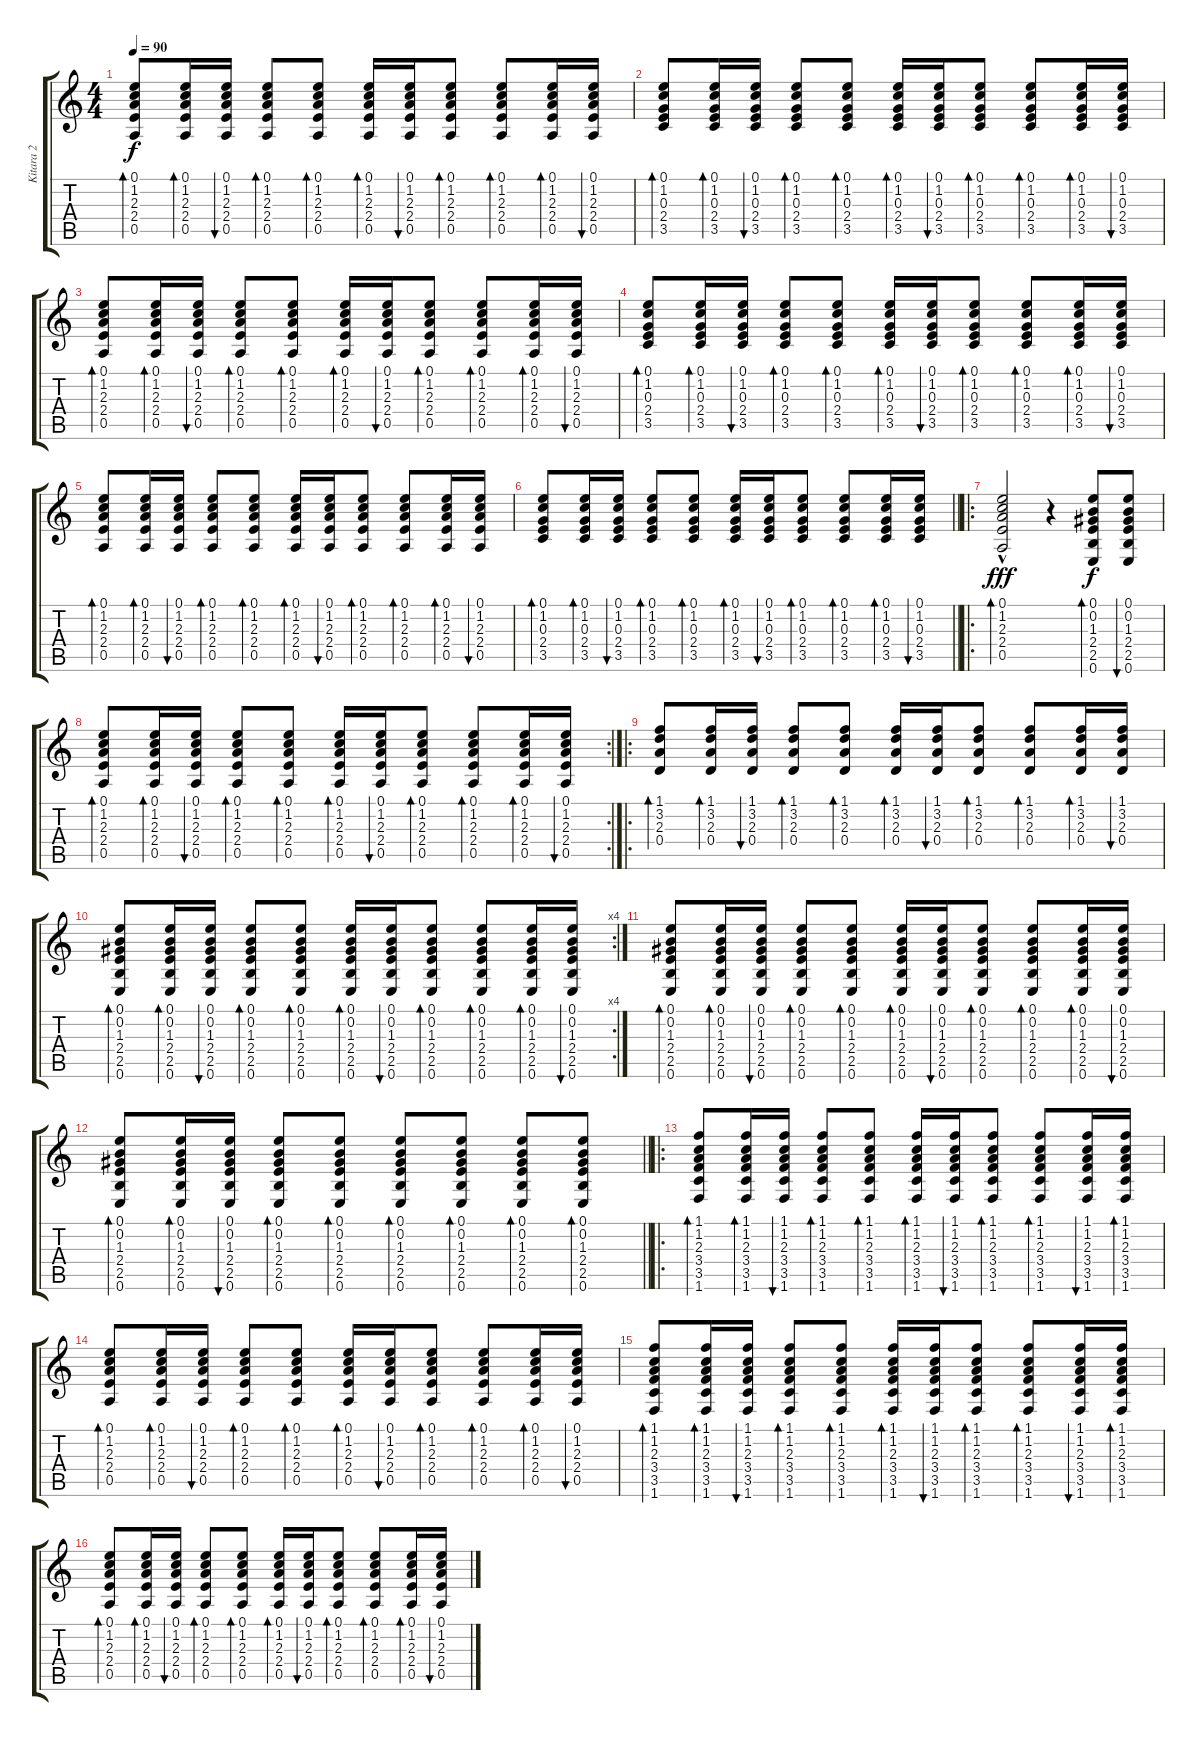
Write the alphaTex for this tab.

\track ("Kitara 2" "Kitara 2") {instrument acousticguitarsteel}
\staff {score tabs}
\tuning (E4 B3 G3 D3 A2 E2) {hide}
\ts (4 4)
\tempo 90
\clef g2
\ks c
(0.1 1.2 2.3 2.4 0.5).8{bd 30 dy f} (0.1 1.2 2.3 2.4 0.5).16{bd 30} (0.1 1.2 2.3 2.4 0.5).16{bu 30} (0.1 1.2 2.3 2.4 0.5).8{bd 30} (0.1 1.2 2.3 2.4 0.5).8{bd 30} (0.1 1.2 2.3 2.4 0.5).16{bd 30} (0.1 1.2 2.3 2.4 0.5).16{bu 30} (0.1 1.2 2.3 2.4 0.5).8{bd 30} (0.1 1.2 2.3 2.4 0.5).8{bd 30} (0.1 1.2 2.3 2.4 0.5).16{bd 30} (0.1 1.2 2.3 2.4 0.5).16{bu 30} |
(0.1 1.2 0.3 2.4 3.5).8{bd 30} (0.1 1.2 0.3 2.4 3.5).16{bd 30} (0.1 1.2 0.3 2.4 3.5).16{bu 30} (0.1 1.2 0.3 2.4 3.5).8{bd 30} (0.1 1.2 0.3 2.4 3.5).8{bd 30} (0.1 1.2 0.3 2.4 3.5).16{bd 30} (0.1 1.2 0.3 2.4 3.5).16{bu 30} (0.1 1.2 0.3 2.4 3.5).8{bd 30} (0.1 1.2 0.3 2.4 3.5).8{bd 30} (0.1 1.2 0.3 2.4 3.5).16{bd 30} (0.1 1.2 0.3 2.4 3.5).16{bu 30} |
(0.1 1.2 2.3 2.4 0.5).8{bd 30} (0.1 1.2 2.3 2.4 0.5).16{bd 30} (0.1 1.2 2.3 2.4 0.5).16{bu 30} (0.1 1.2 2.3 2.4 0.5).8{bd 30} (0.1 1.2 2.3 2.4 0.5).8{bd 30} (0.1 1.2 2.3 2.4 0.5).16{bd 30} (0.1 1.2 2.3 2.4 0.5).16{bu 30} (0.1 1.2 2.3 2.4 0.5).8{bd 30} (0.1 1.2 2.3 2.4 0.5).8{bd 30} (0.1 1.2 2.3 2.4 0.5).16{bd 30} (0.1 1.2 2.3 2.4 0.5).16{bu 30} |
(0.1 1.2 0.3 2.4 3.5).8{bd 30} (0.1 1.2 0.3 2.4 3.5).16{bd 30} (0.1 1.2 0.3 2.4 3.5).16{bu 30} (0.1 1.2 0.3 2.4 3.5).8{bd 30} (0.1 1.2 0.3 2.4 3.5).8{bd 30} (0.1 1.2 0.3 2.4 3.5).16{bd 30} (0.1 1.2 0.3 2.4 3.5).16{bu 30} (0.1 1.2 0.3 2.4 3.5).8{bd 30} (0.1 1.2 0.3 2.4 3.5).8{bd 30} (0.1 1.2 0.3 2.4 3.5).16{bd 30} (0.1 1.2 0.3 2.4 3.5).16{bu 30} |
(0.1 1.2 2.3 2.4 0.5).8{bd 30} (0.1 1.2 2.3 2.4 0.5).16{bd 30} (0.1 1.2 2.3 2.4 0.5).16{bu 30} (0.1 1.2 2.3 2.4 0.5).8{bd 30} (0.1 1.2 2.3 2.4 0.5).8{bd 30} (0.1 1.2 2.3 2.4 0.5).16{bd 30} (0.1 1.2 2.3 2.4 0.5).16{bu 30} (0.1 1.2 2.3 2.4 0.5).8{bd 30} (0.1 1.2 2.3 2.4 0.5).8{bd 30} (0.1 1.2 2.3 2.4 0.5).16{bd 30} (0.1 1.2 2.3 2.4 0.5).16{bu 30} |
\barLineRight lightlight
(0.1 1.2 0.3 2.4 3.5).8{bd 30} (0.1 1.2 0.3 2.4 3.5).16{bd 30} (0.1 1.2 0.3 2.4 3.5).16{bu 30} (0.1 1.2 0.3 2.4 3.5).8{bd 30} (0.1 1.2 0.3 2.4 3.5).8{bd 30} (0.1 1.2 0.3 2.4 3.5).16{bd 30} (0.1 1.2 0.3 2.4 3.5).16{bu 30} (0.1 1.2 0.3 2.4 3.5).8{bd 30} (0.1 1.2 0.3 2.4 3.5).8{bd 30} (0.1 1.2 0.3 2.4 3.5).16{bd 30} (0.1 1.2 0.3 2.4 3.5).16{bu 30} |
\ro
(0.1{hac} 1.2{hac} 2.3{hac} 2.4{hac} 0.5{hac}).2{bd 60 dy fff} r.4 (0.1 0.2 1.3 2.4 2.5 0.6).8{bd 30 dy f} (0.1 0.2 1.3 2.4 2.5 0.6).8{bu 30} |
\rc 2
(0.1 1.2 2.3 2.4 0.5).8{bd 30} (0.1 1.2 2.3 2.4 0.5).16{bd 30} (0.1 1.2 2.3 2.4 0.5).16{bu 30} (0.1 1.2 2.3 2.4 0.5).8{bd 30} (0.1 1.2 2.3 2.4 0.5).8{bd 30} (0.1 1.2 2.3 2.4 0.5).16{bd 30} (0.1 1.2 2.3 2.4 0.5).16{bu 30} (0.1 1.2 2.3 2.4 0.5).8{bd 30} (0.1 1.2 2.3 2.4 0.5).8{bd 30} (0.1 1.2 2.3 2.4 0.5).16{bd 30} (0.1 1.2 2.3 2.4 0.5).16{bu 30} |
\ro
(1.1 3.2 2.3 0.4).8{bd 30} (1.1 3.2 2.3 0.4).16{bd 30} (1.1 3.2 2.3 0.4).16{bu 30} (1.1 3.2 2.3 0.4).8{bd 30} (1.1 3.2 2.3 0.4).8{bd 30} (1.1 3.2 2.3 0.4).16{bd 30} (1.1 3.2 2.3 0.4).16{bu 30} (1.1 3.2 2.3 0.4).8{bd 30} (1.1 3.2 2.3 0.4).8{bd 30} (1.1 3.2 2.3 0.4).16{bd 30} (1.1 3.2 2.3 0.4).16{bu 30} |
\rc 4
(0.1 0.2 1.3 2.4 2.5 0.6).8{bd 30} (0.1 0.2 1.3 2.4 2.5 0.6).16{bd 30} (0.1 0.2 1.3 2.4 2.5 0.6).16{bu 30} (0.1 0.2 1.3 2.4 2.5 0.6).8{bd 30} (0.1 0.2 1.3 2.4 2.5 0.6).8{bd 30} (0.1 0.2 1.3 2.4 2.5 0.6).16{bd 30} (0.1 0.2 1.3 2.4 2.5 0.6).16{bu 30} (0.1 0.2 1.3 2.4 2.5 0.6).8{bd 30} (0.1 0.2 1.3 2.4 2.5 0.6).8{bd 30} (0.1 0.2 1.3 2.4 2.5 0.6).16{bd 30} (0.1 0.2 1.3 2.4 2.5 0.6).16{bu 30} |
(0.1 0.2 1.3 2.4 2.5 0.6).8{bd 30} (0.1 0.2 1.3 2.4 2.5 0.6).16{bd 30} (0.1 0.2 1.3 2.4 2.5 0.6).16{bu 30} (0.1 0.2 1.3 2.4 2.5 0.6).8{bd 30} (0.1 0.2 1.3 2.4 2.5 0.6).8{bd 30} (0.1 0.2 1.3 2.4 2.5 0.6).16{bd 30} (0.1 0.2 1.3 2.4 2.5 0.6).16{bu 30} (0.1 0.2 1.3 2.4 2.5 0.6).8{bd 30} (0.1 0.2 1.3 2.4 2.5 0.6).8{bd 30} (0.1 0.2 1.3 2.4 2.5 0.6).16{bd 30} (0.1 0.2 1.3 2.4 2.5 0.6).16{bu 30} |
\barLineRight lightlight
(0.1 0.2 1.3 2.4 2.5 0.6).8{bd 30} (0.1 0.2 1.3 2.4 2.5 0.6).16{bd 30} (0.1 0.2 1.3 2.4 2.5 0.6).16{bu 30} (0.1 0.2 1.3 2.4 2.5 0.6).8{bd 30} (0.1 0.2 1.3 2.4 2.5 0.6).8{bd 30} (0.1 0.2 1.3 2.4 2.5 0.6).8{bd 30} (0.1 0.2 1.3 2.4 2.5 0.6).8{bd 30} (0.1 0.2 1.3 2.4 2.5 0.6).8{bd 30} (0.1 0.2 1.3 2.4 2.5 0.6).8{bd 30} |
\ro
(1.1 1.2 2.3 3.4 3.5 1.6).8{bd 30} (1.1 1.2 2.3 3.4 3.5 1.6).16{bd 30} (1.1 1.2 2.3 3.4 3.5 1.6).16{bu 30} (1.1 1.2 2.3 3.4 3.5 1.6).8{bd 30} (1.1 1.2 2.3 3.4 3.5 1.6).8{bd 30} (1.1 1.2 2.3 3.4 3.5 1.6).16{bd 30} (1.1 1.2 2.3 3.4 3.5 1.6).16{bu 30} (1.1 1.2 2.3 3.4 3.5 1.6).8{bd 30} (1.1 1.2 2.3 3.4 3.5 1.6).8{bd 30} (1.1 1.2 2.3 3.4 3.5 1.6).16{bu 30} (1.1 1.2 2.3 3.4 3.5 1.6).16{bd 30} |
(0.1 1.2 2.3 2.4 0.5).8{bd 30} (0.1 1.2 2.3 2.4 0.5).16{bd 30} (0.1 1.2 2.3 2.4 0.5).16{bu 30} (0.1 1.2 2.3 2.4 0.5).8{bd 30} (0.1 1.2 2.3 2.4 0.5).8{bd 30} (0.1 1.2 2.3 2.4 0.5).16{bd 30} (0.1 1.2 2.3 2.4 0.5).16{bu 30} (0.1 1.2 2.3 2.4 0.5).8{bd 30} (0.1 1.2 2.3 2.4 0.5).8{bd 30} (0.1 1.2 2.3 2.4 0.5).16{bd 30} (0.1 1.2 2.3 2.4 0.5).16{bu 30} |
(1.1 1.2 2.3 3.4 3.5 1.6).8{bd 30} (1.1 1.2 2.3 3.4 3.5 1.6).16{bd 30} (1.1 1.2 2.3 3.4 3.5 1.6).16{bu 30} (1.1 1.2 2.3 3.4 3.5 1.6).8{bd 30} (1.1 1.2 2.3 3.4 3.5 1.6).8{bd 30} (1.1 1.2 2.3 3.4 3.5 1.6).16{bd 30} (1.1 1.2 2.3 3.4 3.5 1.6).16{bu 30} (1.1 1.2 2.3 3.4 3.5 1.6).8{bd 30} (1.1 1.2 2.3 3.4 3.5 1.6).8{bd 30} (1.1 1.2 2.3 3.4 3.5 1.6).16{bu 30} (1.1 1.2 2.3 3.4 3.5 1.6).16{bd 30} |
(0.1 1.2 2.3 2.4 0.5).8{bd 30} (0.1 1.2 2.3 2.4 0.5).16{bd 30} (0.1 1.2 2.3 2.4 0.5).16{bu 30} (0.1 1.2 2.3 2.4 0.5).8{bd 30} (0.1 1.2 2.3 2.4 0.5).8{bd 30} (0.1 1.2 2.3 2.4 0.5).16{bd 30} (0.1 1.2 2.3 2.4 0.5).16{bu 30} (0.1 1.2 2.3 2.4 0.5).8{bd 30} (0.1 1.2 2.3 2.4 0.5).8{bd 30} (0.1 1.2 2.3 2.4 0.5).16{bd 30} (0.1 1.2 2.3 2.4 0.5).16{bu 30}
